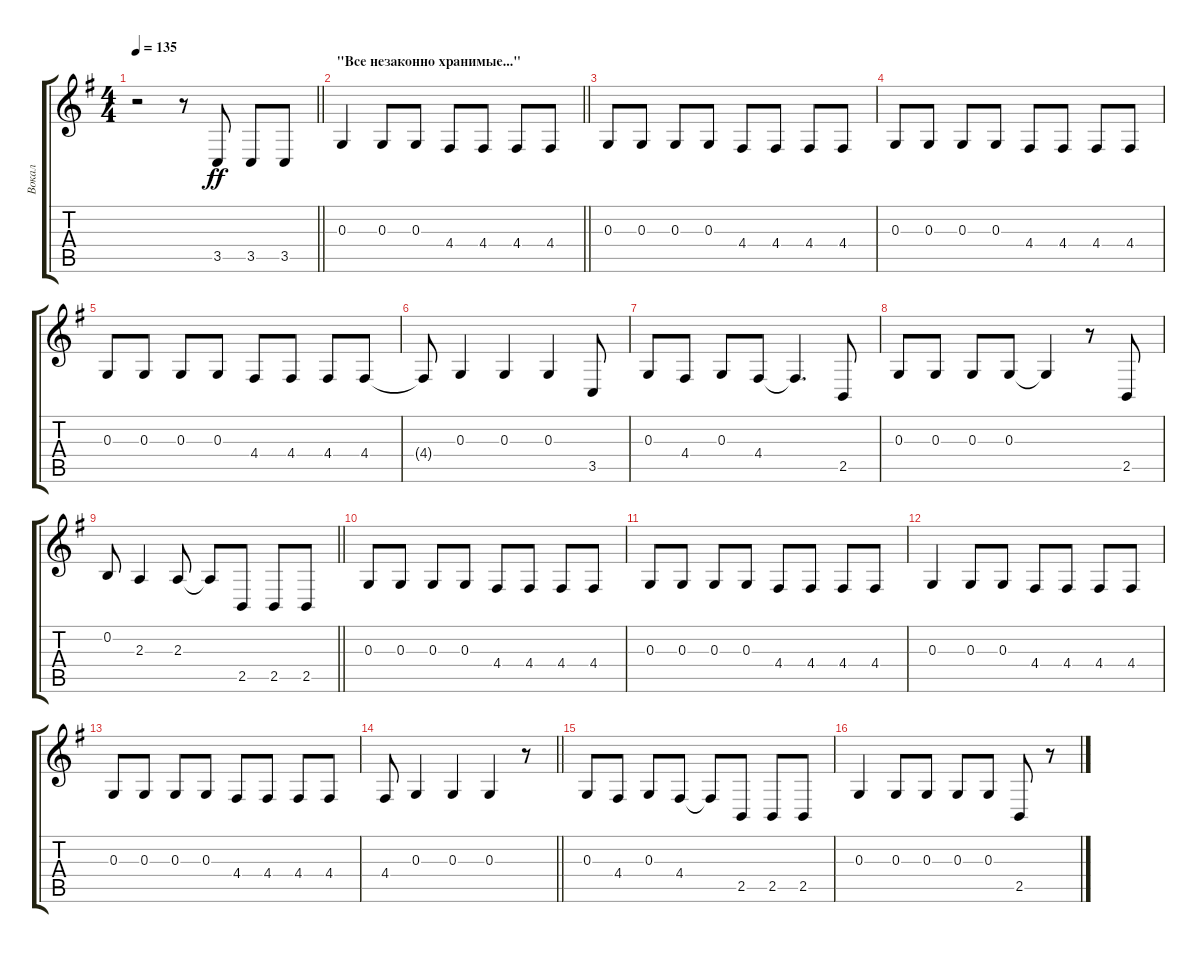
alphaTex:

\track ("Вокал" "Вокал") {instrument baritonesax}
\staff {score tabs}
\tuning (E4 B3 G3 D3 A2 E2) {hide}
\ts (4 4)
\tempo 135
\clef g2
\barLineRight lightlight
\ks eminor
r.2{dy ff instrument baritonesax} r.8 3.5.8 3.5.8 3.5.8 |
\section ("" "\"Все незаконно хранимые...\"")
\barLineRight lightlight
0.3.4 0.3.8 0.3.8 4.4.8 4.4.8 4.4.8 4.4.8 |
0.3.8 0.3.8 0.3.8 0.3.8 4.4.8 4.4.8 4.4.8 4.4.8 |
0.3.8 0.3.8 0.3.8 0.3.8 4.4.8 4.4.8 4.4.8 4.4.8 |
0.3.8 0.3.8 0.3.8 0.3.8 4.4.8 4.4.8 4.4.8 4.4.8 |
4.4{t}.8 0.3.4 0.3.4 0.3.4 3.5.8 |
0.3.8 4.4.8 0.3.8 4.4.8 4.4{t}.4{d} 2.5.8 |
0.3.8 0.3.8 0.3.8 0.3.8 0.3{t}.4 r.8 2.5.8 |
\barLineRight lightlight
0.2.8 2.3.4 2.3.8 2.3{t}.8 2.5.8 2.5.8 2.5.8 |
0.3.8 0.3.8 0.3.8 0.3.8 4.4.8 4.4.8 4.4.8 4.4.8 |
0.3.8 0.3.8 0.3.8 0.3.8 4.4.8 4.4.8 4.4.8 4.4.8 |
0.3.4 0.3.8 0.3.8 4.4.8 4.4.8 4.4.8 4.4.8 |
0.3.8 0.3.8 0.3.8 0.3.8 4.4.8 4.4.8 4.4.8 4.4.8 |
\barLineRight lightlight
4.4.8 0.3.4 0.3.4 0.3.4 r.8 |
0.3.8 4.4.8 0.3.8 4.4.8 4.4{t}.8 2.5.8 2.5.8 2.5.8 |
0.3.4 0.3.8 0.3.8 0.3.8 0.3.8 2.5.8 r.8
